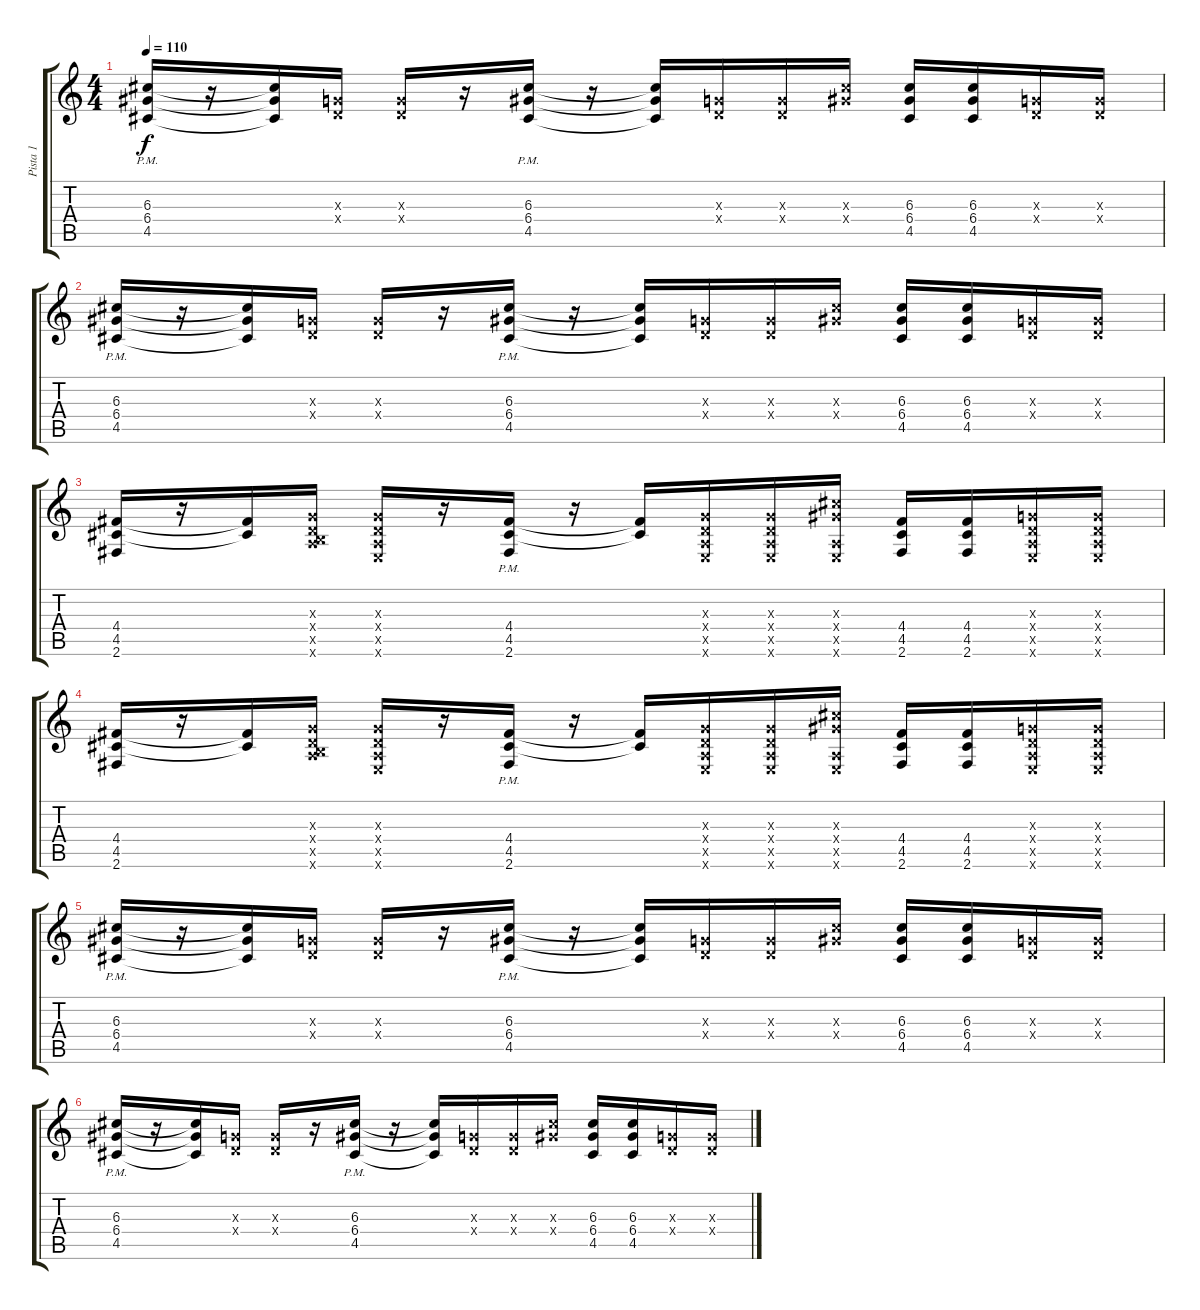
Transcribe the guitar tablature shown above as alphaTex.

\track ("Pista 1" "Pista 1") {instrument distortionguitar}
\staff {score tabs}
\tuning (E4 B3 G3 D3 A2 E2) {hide}
\ts (4 4)
\tempo 110
\clef g2
\ks c
(6.3 6.4{pm} 4.5).16{dy f} r.16 (6.3{t} 6.4{t} 4.5{t}).16 (0.3{x} 0.4{x}).16 (0.3{x} 0.4{x}).16 r.16 (6.3 6.4{pm} 4.5).16 r.16 (6.3{t} 6.4{t} 4.5{t}).16 (0.3{x} 0.4{x}).16 (0.3{x} 0.4{x}).16 (6.3{x} 6.4{x}).16 (6.3 6.4 4.5).16 (6.3 6.4 4.5).16 (0.3{x} 0.4{x}).16 (0.3{x} 0.4{x}).16 |
(6.3 6.4{pm} 4.5).16 r.16 (6.3{t} 6.4{t} 4.5{t}).16 (0.3{x} 0.4{x}).16 (0.3{x} 0.4{x}).16 r.16 (6.3 6.4{pm} 4.5).16 r.16 (6.3{t} 6.4{t} 4.5{t}).16 (0.3{x} 0.4{x}).16 (0.3{x} 0.4{x}).16 (6.3{x} 6.4{x}).16 (6.3 6.4 4.5).16 (6.3 6.4 4.5).16 (0.3{x} 0.4{x}).16 (0.3{x} 0.4{x}).16 |
(4.4 4.5 2.6).16{volume 10} r.16 (4.4{t} 4.5{t}).16 (0.3{x} 0.4{x} 0.5{x} 7.6{x}).16 (0.3{x} 0.4{x} 0.5{x} 0.6{x}).16 r.16 (4.4{pm} 4.5 2.6).16 r.16 (4.4{t} 4.5{t}).16 (0.3{x} 0.4{x} 0.5{x} 0.6{x}).16 (0.3{x} 0.4{x} 0.5{x} 0.6{x}).16 (6.3{x} 6.4{x} 0.5{x} 0.6{x}).16 (4.4 4.5 2.6).16 (4.4 4.5 2.6).16 (0.3{x} 0.4{x} 0.5{x} 0.6{x}).16 (0.3{x} 0.4{x} 0.5{x} 0.6{x}).16 |
(4.4 4.5 2.6).16 r.16 (4.4{t} 4.5{t}).16 (0.3{x} 0.4{x} 0.5{x} 7.6{x}).16 (0.3{x} 0.4{x} 0.5{x} 0.6{x}).16 r.16 (4.4{pm} 4.5 2.6).16 r.16 (4.4{t} 4.5{t}).16 (0.3{x} 0.4{x} 0.5{x} 0.6{x}).16 (0.3{x} 0.4{x} 0.5{x} 0.6{x}).16 (6.3{x} 6.4{x} 0.5{x} 0.6{x}).16 (4.4 4.5 2.6).16 (4.4 4.5 2.6).16 (0.3{x} 0.4{x} 0.5{x} 0.6{x}).16 (0.3{x} 0.4{x} 0.5{x} 0.6{x}).16 |
(6.3 6.4{pm} 4.5).16 r.16 (6.3{t} 6.4{t} 4.5{t}).16 (0.3{x} 0.4{x}).16 (0.3{x} 0.4{x}).16 r.16 (6.3 6.4{pm} 4.5).16 r.16 (6.3{t} 6.4{t} 4.5{t}).16 (0.3{x} 0.4{x}).16 (0.3{x} 0.4{x}).16 (6.3{x} 6.4{x}).16 (6.3 6.4 4.5).16 (6.3 6.4 4.5).16 (0.3{x} 0.4{x}).16 (0.3{x} 0.4{x}).16 |
(6.3 6.4{pm} 4.5).16 r.16 (6.3{t} 6.4{t} 4.5{t}).16 (0.3{x} 0.4{x}).16 (0.3{x} 0.4{x}).16 r.16 (6.3 6.4{pm} 4.5).16 r.16 (6.3{t} 6.4{t} 4.5{t}).16 (0.3{x} 0.4{x}).16 (0.3{x} 0.4{x}).16 (6.3{x} 6.4{x}).16 (6.3 6.4 4.5).16 (6.3 6.4 4.5).16 (0.3{x} 0.4{x}).16 (0.3{x} 0.4{x}).16
